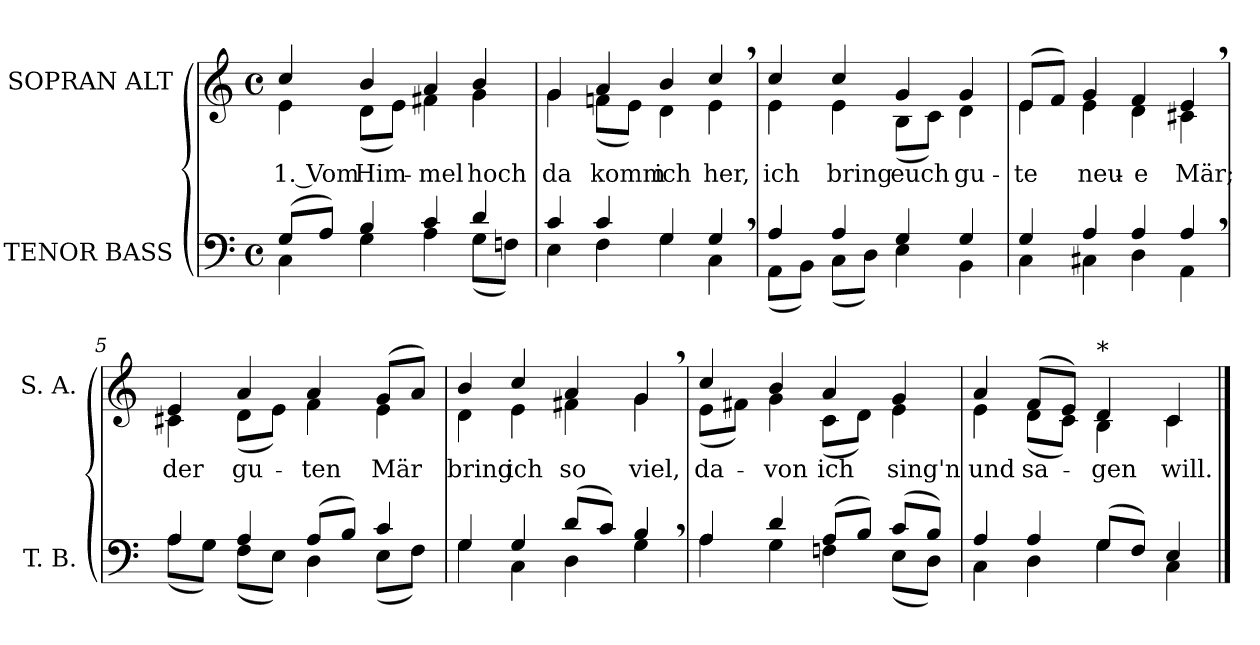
**kern	**kern	**text
*part2	*part1	*part1
*staff2	*staff1	*staff1
*I"TENOR BASS	*I"SOPRAN ALT	*
*I'T. B.	*I'S. A.	*
*clefF4	*clefG2	*
*k[]	*k[]	*
*M4/4	*M4/4	*
*met(c)	*met(c)	*
*MM80	*MM80	*
=1	=1	=1
*^	*	*
!	!	!	!LO:LY:b
*	*	*^	*
(8G/L	4C\	4cc/	4e\	1. Vom
8A/J)	.	.	.	.
!	!	!	!	!LO:LY:b
4B/	4G\	4b/	(8d\L	Him-
.	.	.	8e\J)	.
!	!	!	!	!LO:LY:b
4c/	4A\	4a/	4f#X\	-mel
!	!	!	!	!LO:LY:b
4d/	(8G\L	4b/	4g\	hoch
.	8Fn\J)	.	.	.
=2	=2	=2	=2	=2
!	!	!	!	!LO:LY:b
4c/	4E\	4g/	4g\	da
!	!	!	!	!LO:LY:b
4c/	4F\	4a/	(8fn\L	komm
.	.	.	8e\J)	.
!	!	!	!	!LO:LY:b
4G/	4G\	4b/	4d\	ich
!	!	!	!	!LO:LY:b
4G,/	4C\	4cc,/	4e\	her,
=3	=3	=3	=3	=3
!	!	!	!	!LO:LY:b
4A/	(8AA\L	4cc/	4e\	ich
.	8BB\J)	.	.	.
!	!	!	!	!LO:LY:b
4A/	(8C\L	4cc/	4e\	bring
.	8D\J)	.	.	.
!	!	!	!	!LO:LY:b
4G/	4E\	4g/	(8B\L	euch
.	.	.	8c\J)	.
!	!	!	!	!LO:LY:b
4G/	4BB\	4g/	4d\	gu-
=4	=4	=4	=4	=4
!	!	!	!	!LO:LY:b
4G/	4C\	(8e/L	4e\	-te
.	.	8f/J)	.	.
!	!	!	!	!LO:LY:b
4A/	4C#X\	4g/	4e\	neu-
!	!	!	!	!LO:LY:b
4A/	4D\	4f/	4d\	-e
!	!	!	!	!LO:LY:b
4A,/	4AA\	4e,/	4c#X\	Mär;
!!LO:LB:g=z	!!
=5	=5	=5	=5	=5
!	!	!	!	!LO:LY:b
4A/	(8A\L	4e/	4c#X\	der
.	8G\J)	.	.	.
!	!	!	!	!LO:LY:b
4A/	(8F\L	4a/	(8d\L	gu-
.	8E\J)	.	8e\J)	.
!	!	!	!	!LO:LY:b
(8A/L	4D\	4a/	4f\	-ten
8B/J)	.	.	.	.
!	!	!	!	!LO:LY:b
4c/	(8E\L	(8g/L	4e\	Mär
.	8F\J)	8a/J)	.	.
=6	=6	=6	=6	=6
!	!	!	!	!LO:LY:b
4G/	4G\	4b/	4d\	bring
!	!	!	!	!LO:LY:b
4G/	4C\	4cc/	4e\	ich
!	!	!	!	!LO:LY:b
(8d/L	4D\	4a/	4f#X\	so
8c/J)	.	.	.	.
!	!	!	!	!LO:LY:b
4B,/	4G\	4g,/	4g\	viel,
=7	=7	=7	=7	=7
!	!	!	!	!LO:LY:b
4A/	4A\	4cc/	(8e\L	da-
.	.	.	8f#X\J)	.
!	!	!	!	!LO:LY:b
4d/	4G\	4b/	4g\	-von
!	!	!	!	!LO:LY:b
(8A/L	4Fn\	4a/	(8c\L	ich
8B/J)	.	.	8d\J)	.
!	!	!	!	!LO:LY:b
(8c/L	(8E\L	4g/	4e\	sing'n
8B/J)	8D\J)	.	.	.
=8	=8	=8	=8	=8
!	!	!	!	!LO:LY:b
4A/	4C\	4a/	4e\	und
!	!	!	!	!LO:LY:b
4A/	4D\	(8f/L	(8d\L	sa-
.	.	8e/J)	8c\J)	.
!	!	!LO:TX:a:t=*	!	!
!	!	!	!	!LO:LY:b
(8G/L	4G\	4d/	4B\	-gen
8F/J)	.	.	.	.
!	!	!	!	!LO:LY:b
4E/	4C\	4c/	4c\	will.
*v	*v	*	*	*
*	*v	*v	*
==	==	==
*-	*-	*-
